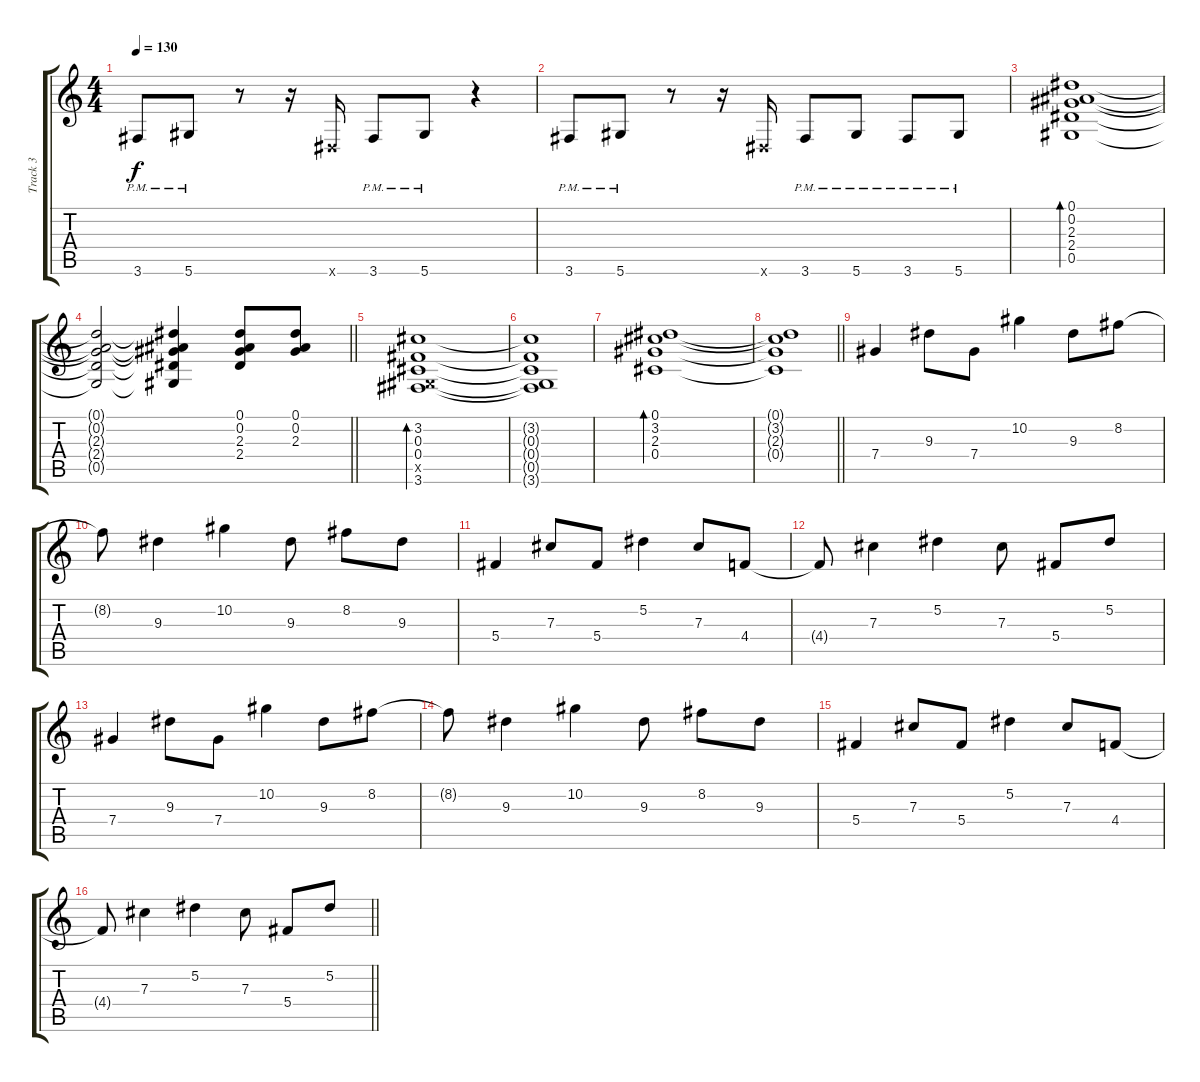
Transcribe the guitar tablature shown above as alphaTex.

\track ("Track 3" "Track 3") {instrument overdrivenguitar}
\staff {score tabs}
\tuning (Eb4 Bb3 Gb3 Db3 Ab2 Eb2) {hide}
\ts (4 4)
\tempo 130
\clef g2
\ks c
3.6{pm}.8{dy f} 5.6{pm}.8 r.8 r.16 0.6{x}.16 3.6{pm}.8 5.6{pm}.8 r.4 |
3.6{pm}.8 5.6{pm}.8 r.8 r.16 0.6{x}.16 3.6{pm}.8 5.6{pm}.8 3.6{pm}.8 5.6{pm}.8 |
(0.1 0.2 2.3 2.4 0.5).1{bd 120} |
\barLineRight lightlight
(0.1{t} 0.2{t} 2.3{t} 2.4{t} 0.5{t}).2 (0.1{t} 0.2{t} 2.3{t} 2.4{t} 0.5{t}).4 (0.1 0.2 2.3 2.4).8 (0.1 0.2 2.3).8 |
(3.2 0.3 0.4 0.5{x} 3.6).1{bd 120} |
(3.2{t} 0.3{t} 0.4{t} 0.5{t} 3.6{t}).1 |
(0.1 3.2 2.3 0.4).1{bd 120} |
\barLineRight lightlight
(0.1{t} 3.2{t} 2.3{t} 0.4{t}).1 |
7.4.4{volume 7 balance 8} 9.3.8 7.4.8 10.2.4 9.3.8 8.2.8 |
8.2{t}.8 9.3.4 10.2.4 9.3.8 8.2.8 9.3.8 |
5.4.4 7.3.8 5.4.8 5.2.4 7.3.8 4.4.8 |
4.4{t}.8 7.3.4 5.2.4 7.3.8 5.4.8 5.2.8 |
7.4.4 9.3.8 7.4.8 10.2.4 9.3.8 8.2.8 |
8.2{t}.8 9.3.4 10.2.4 9.3.8 8.2.8 9.3.8 |
5.4.4 7.3.8 5.4.8 5.2.4 7.3.8 4.4.8 |
\barLineRight lightlight
4.4{t}.8 7.3.4 5.2.4 7.3.8 5.4.8 5.2.8
